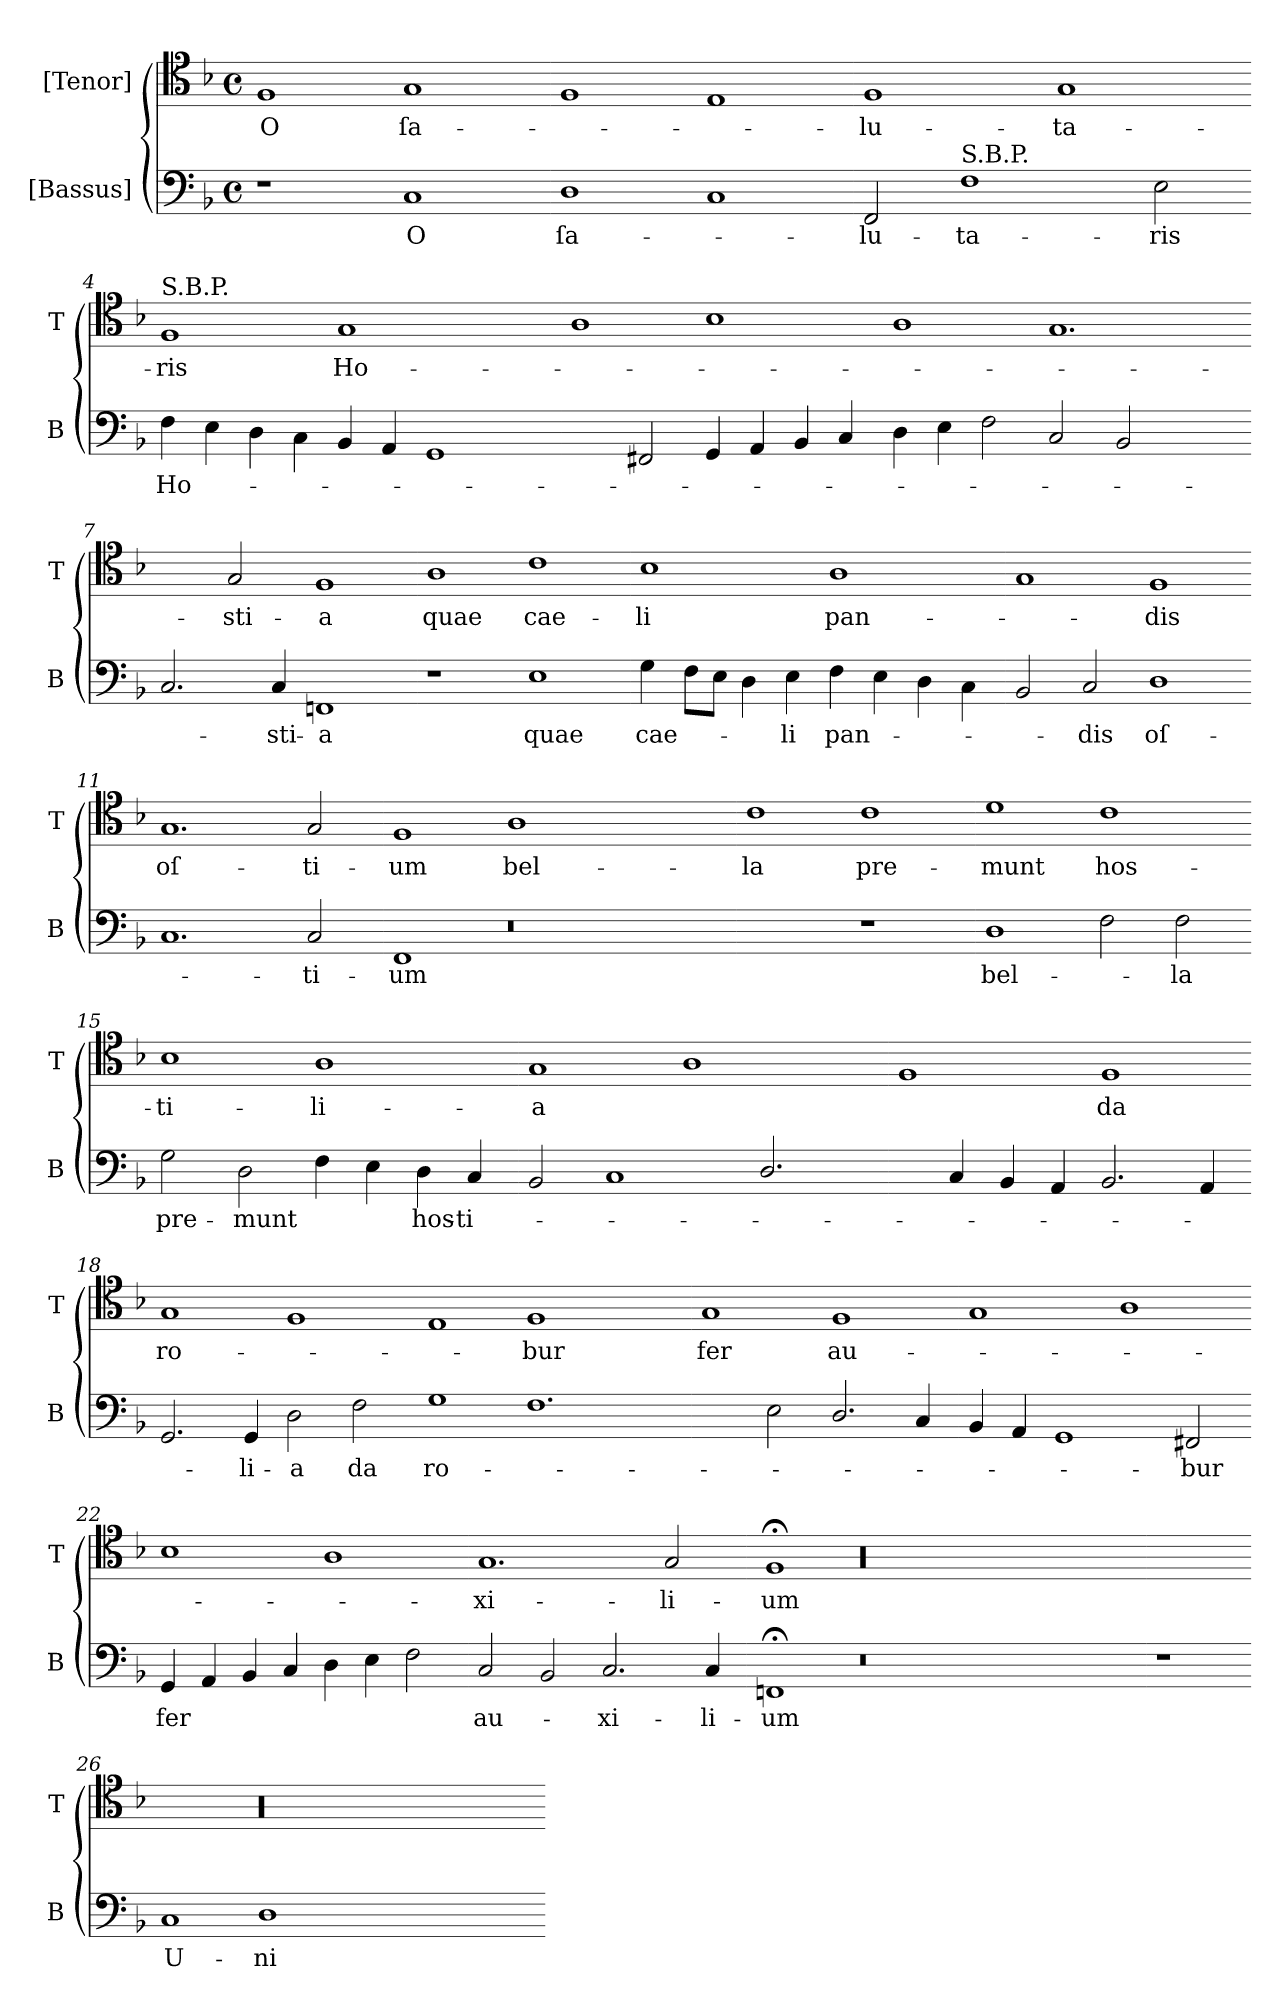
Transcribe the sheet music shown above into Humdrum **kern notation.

**kern	**text	**kern	**text
*part2	*part2	*part1	*part1
*staff2	*staff2	*staff1	*staff1
*I"[Bassus]	*	*I"[Tenor]	*
*I'B	*	*I'T	*
*clefF4	*	*clefC4	*
*k[b-]	*	*k[b-]	*
*M2/1	*	*M2/1	*
*met(c)	*	*met(c)	*
=1	=1	=1	=1
1r	.	1F	O
1C	O	1G	ſa-
=2-	=2-	=2-	=2-
1D	ſa-	1F	.
1C	.	1E	.
=3-	=3-	=3-	=3-
2FF/	-lu-	1F	-lu-
!LO:TX:a:t=S.B.P.	!	!	!
1F	-ta-	.	.
.	.	1G	-ta-
2E\	-ris	.	.
=4-	=4-	=4-	=4-
!	!	!LO:TX:a:t=S.B.P.	!
4F\	Ho-	1F	-ris
4E\	.	.	.
4D\	.	.	.
4C\	.	.	.
4BB-/	.	1G	Ho-
4AA/	.	.	.
1GG/	.	.	.
.	.	2ryy	.
=5-	=5-	=5-	=5-
2ryy	.	1A	.
2FF#X/	.	.	.
4GG/	.	1B-	.
4AA/	.	.	.
4BB-/	.	.	.
4C/	.	.	.
=6-	=6-	=6-	=6-
4D\	.	1A	.
4E\	.	.	.
2F\	.	.	.
2C/	.	1.G	.
2BB-/	.	.	.
2ryy	.	.	.
=7-	=7-	=7-	=7-
2.C/	.	2ryy	.
.	.	2G/	-sti-
4C/	-sti-	.	.
1FFn	-a	1F	-a
=8-	=8-	=8-	=8-
1r	.	1A	quae
1E	quae	1c	cae-
=9-	=9-	=9-	=9-
4G\	cae-	1B-	-li
8F\L	.	.	.
8E\J	.	.	.
4D\	.	.	.
4E\	-li	.	.
4F\	pan-	1A	pan-
4E\	.	.	.
4D\	.	.	.
4C\	.	.	.
=10-	=10-	=10-	=10-
2BB-/	.	1G	.
2C/	-dis	.	.
1D	oſ-	1F	-dis
=11-	=11-	=11-	=11-
1.C	.	1.G	oſ-
2C/	-ti-	2G/	-ti-
=12-	=12-	=12-	=12-
1FF	-um	1F	-um
0r	.	1A	bel-
.	.	1ryy	.
=13-	=13-	=13-	=13-
1ryy	.	1c	-la
1r	.	1c	pre-
=14-	=14-	=14-	=14-
1D	bel-	1d	-munt
2F\	.	1c	hos-
2F\	-la	.	.
=15-	=15-	=15-	=15-
2G\	pre-	1B-	-ti-
2D\	-munt	.	.
4F\	.	1A	-li-
4E\	.	.	.
4D\	hos-	.	.
4C/	-ti-	.	.
=16-	=16-	=16-	=16-
2BB-/	.	1G	-a
1C	.	.	.
.	.	1A	.
2.D/	.	.	.
.	.	4ryy	.
=17-	=17-	=17-	=17-
4ryy	.	1F	.
4C/	.	.	.
4BB-/	.	.	.
4AA/	.	.	.
2.BB-/	.	1F	da
4AA/	.	.	.
=18-	=18-	=18-	=18-
2.GG/	.	1G	ro-
4GG/	-li-	.	.
2D\	-a	1F	.
2F\	da	.	.
=19-	=19-	=19-	=19-
1G	ro-	1E	.
1.F	.	1F	-bur
.	.	2ryy	.
=20-	=20-	=20-	=20-
2ryy	.	1G	fer
2E\	.	.	.
2.D/	.	1F	au-
4C/	.	.	.
=21-	=21-	=21-	=21-
4BB-/	.	1G	.
4AA/	.	.	.
1GG	.	.	.
.	.	1A	.
2FF#X/	-bur	.	.
=22-	=22-	=22-	=22-
4GG/	fer	1B-	.
4AA/	.	.	.
4BB-/	.	.	.
4C/	.	.	.
4D\	.	1A	.
4E\	.	.	.
2F\	.	.	.
=23-	=23-	=23-	=23-
2C/	au-	1.G	-xi-
2BB-/	.	.	.
2.C/	-xi-	.	.
.	.	2G/	-li-
4C/	-li-	.	.
=24-	=24-	=24-	=24-
1FFn;<	-um	1F;	-um
0r	.	00r	.
0ryy	.	.	.
=25-	=25-	=25-	=25-
1r	.	1ryy	.
=26-	=26-	=26-	=26-
1C	U-	1ryy	.
1D	-ni	00r	.
0.ryy	.	.	.
=-	=-	=-	=-
*-	*-	*-	*-
